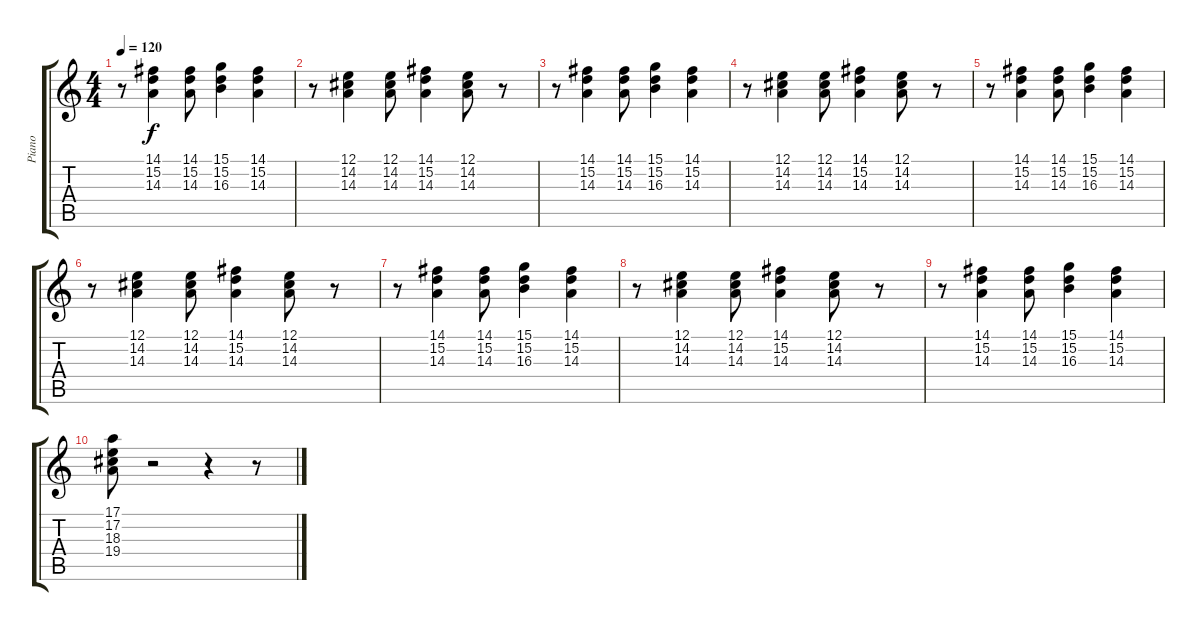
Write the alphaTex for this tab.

\track ("Piano" "Piano") {instrument acousticgrandpiano}
\staff {score tabs}
\tuning (E4 B3 G3 D3 A2 E2) {hide}
\ts (4 4)
\tempo 120
\clef g2
\ks c
r.8{dy f} (14.1 15.2 14.3).4 (14.1 15.2 14.3).8 (15.1 15.2 16.3).4 (14.1 15.2 14.3).4 |
r.8 (12.1 14.2 14.3).4 (12.1 14.2 14.3).8 (14.1 15.2 14.3).4 (12.1 14.2 14.3).8 r.8 |
r.8 (14.1 15.2 14.3).4 (14.1 15.2 14.3).8 (15.1 15.2 16.3).4 (14.1 15.2 14.3).4 |
r.8 (12.1 14.2 14.3).4 (12.1 14.2 14.3).8 (14.1 15.2 14.3).4 (12.1 14.2 14.3).8 r.8 |
r.8 (14.1 15.2 14.3).4 (14.1 15.2 14.3).8 (15.1 15.2 16.3).4 (14.1 15.2 14.3).4 |
r.8 (12.1 14.2 14.3).4 (12.1 14.2 14.3).8 (14.1 15.2 14.3).4 (12.1 14.2 14.3).8 r.8 |
r.8 (14.1 15.2 14.3).4 (14.1 15.2 14.3).8 (15.1 15.2 16.3).4 (14.1 15.2 14.3).4 |
r.8 (12.1 14.2 14.3).4 (12.1 14.2 14.3).8 (14.1 15.2 14.3).4 (12.1 14.2 14.3).8 r.8 |
r.8 (14.1 15.2 14.3).4 (14.1 15.2 14.3).8 (15.1 15.2 16.3).4 (14.1 15.2 14.3).4 |
(17.1 17.2 18.3 19.4).8 r.2 r.4 r.8
